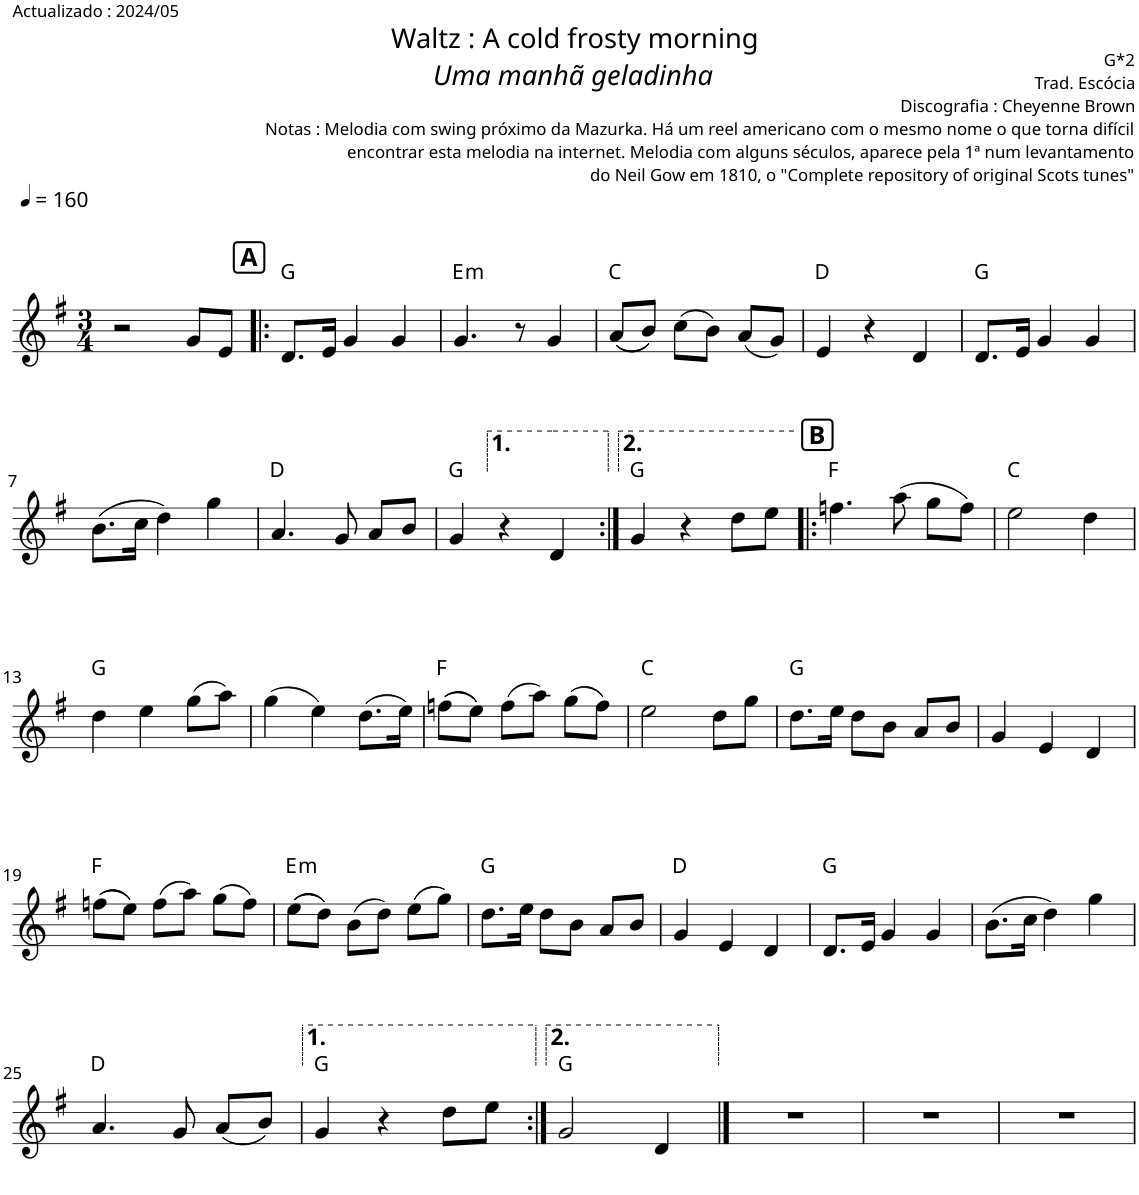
**kern	**harte
*part1	*part1
*staff1	*
*I"Piano	*
*I'Pno.	*
*clefG2	*
*k[f#]	*
*M3/4	*
*MM160	*
=1	=1
2r	.
8g/L	.
8e/J	.
!!LO:REH:place=s1:a:B:cj:fs=12:t=A
=2!|:	=2!|:
8.d/L	G:maj
16e/Jk	.
4g/	.
4g/	.
=3	=3
!	!LO:H:kt=m
4.g/	E:min
8r	.
4g/	.
=4	=4
((8a/L	C:maj
8b/J))	.
(8cc\L	.
8b\J)	.
(8a/L	.
8g/J)	.
=5	=5
4e/	D:maj
4r	.
4d/	.
=6	=6
8.d/L	G:maj
16e/Jk	.
4g/	.
4g/	.
!!LO:LB:g=z
=7	=7
(8.b\L	.
16cc\Jk	.
4dd\)	.
4gg\	.
=8	=8
4.a/	D:maj
8g/	.
8a/L	.
8b/J	.
=9	=9
4g/	G:maj
4r	.
4d/	.
=10:|!	=10:|!
4g/	G:maj
4r	.
8dd\L	.
8ee\J	.
!!LO:REH:place=s1:a:B:cj:fs=12:t=B
=11!|:	=11!|:
4.ffn\	F:maj
(8aa\	.
8gg\L	.
8ff\J)	.
=12	=12
2ee\	C:maj
4dd\	.
!!LO:LB:g=z
=13	=13
4dd\	G:maj
4ee\	.
(8gg\L	.
8aa\J)	.
=14	=14
(4gg\	.
4ee\)	.
(8.dd\L	.
16ee\Jk)	.
=15	=15
((8ffn\L	F:maj
8ee\J))	.
(8ff\L	.
8aa\J)	.
(8gg\L	.
8ff\J)	.
=16	=16
2ee\	C:maj
8dd\L	.
8gg\J	.
=17	=17
8.dd\L	G:maj
16ee\Jk	.
8dd\L	.
8b\J	.
8a/L	.
8b/J	.
=18	=18
4g/	.
4e/	.
4d/	.
!!LO:LB:g=z
=19	=19
((8ffn\L	F:maj
8ee\J))	.
(8ff\L	.
8aa\J)	.
(8gg\L	.
8ff\J)	.
=20	=20
!	!LO:H:kt=m
((8ee\L	E:min
8dd\J))	.
(8b\L	.
8dd\J)	.
(8ee\L	.
8gg\J)	.
=21	=21
8.dd\L	G:maj
16ee\Jk	.
8dd\L	.
8b\J	.
8a/L	.
8b/J	.
=22	=22
4g/	D:maj
4e/	.
4d/	.
=23	=23
8.d/L	G:maj
16e/Jk	.
4g/	.
4g/	.
=24	=24
(8.b\L	.
16cc\Jk	.
4dd\)	.
4gg\	.
!!LO:LB:g=z
=25	=25
4.a/	D:maj
8g/	.
(8a/L	.
8b/J)	.
=26	=26
4g/	G:maj
4r	.
8dd\L	.
8ee\J	.
=27:|!	=27:|!
2g/	G:maj
4d/	.
==28	==28
2.r	.
=29	=29
2.r	.
=30	=30
2.r	.
=	=
*-	*-
